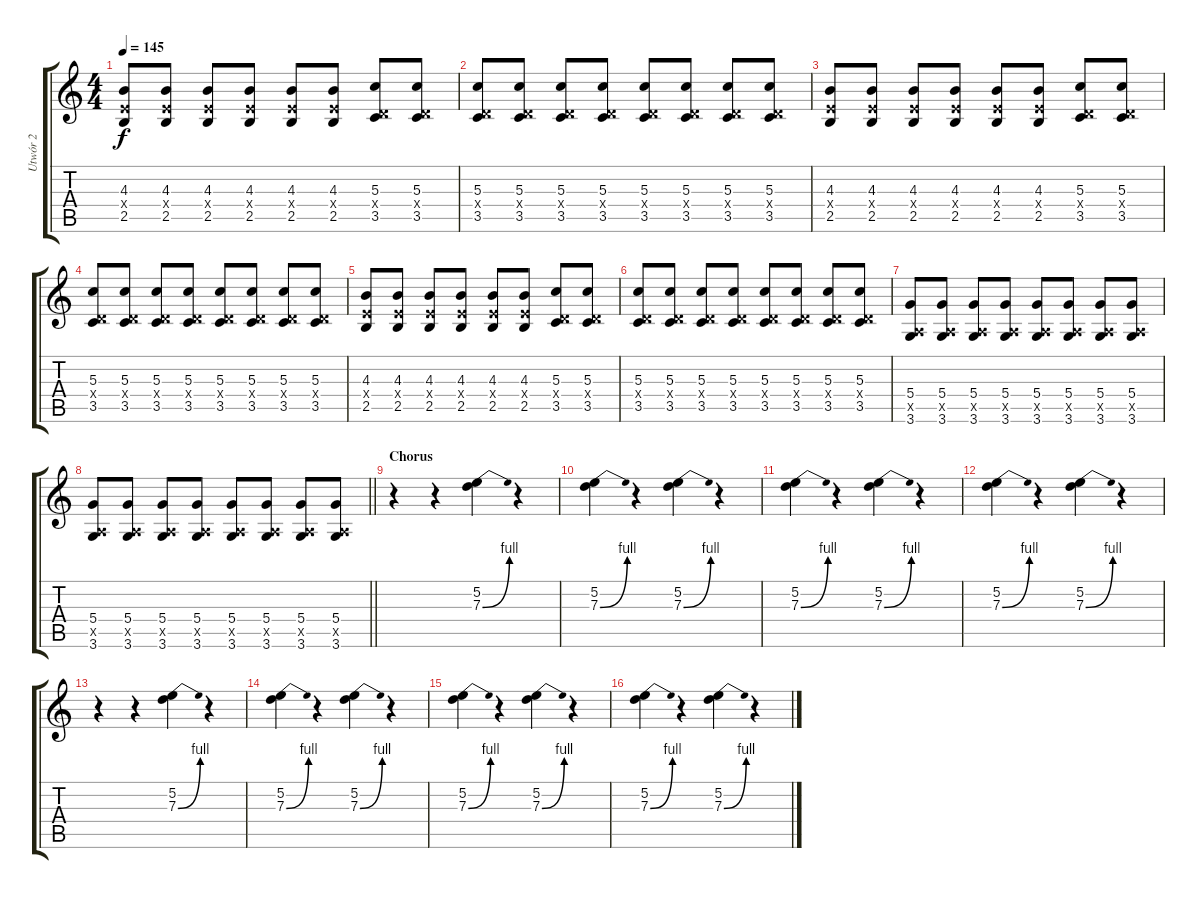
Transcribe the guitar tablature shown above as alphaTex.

\track ("Utwór 2" "Utwór 2") {instrument distortionguitar}
\staff {score tabs}
\tuning (E4 B3 G3 D3 A2 E2) {hide}
\ts (4 4)
\tempo 145
\clef g2
\ks c
(4.3 2.4{x} 2.5).8{dy f} (4.3 2.4{x} 2.5).8 (4.3 2.4{x} 2.5).8 (4.3 2.4{x} 2.5).8 (4.3 2.4{x} 2.5).8 (4.3 2.4{x} 2.5).8 (5.3 0.4{x} 3.5).8 (5.3 0.4{x} 3.5).8 |
(5.3 0.4{x} 3.5).8 (5.3 0.4{x} 3.5).8 (5.3 0.4{x} 3.5).8 (5.3 0.4{x} 3.5).8 (5.3 0.4{x} 3.5).8 (5.3 0.4{x} 3.5).8 (5.3 0.4{x} 3.5).8 (5.3 0.4{x} 3.5).8 |
(4.3 2.4{x} 2.5).8 (4.3 2.4{x} 2.5).8 (4.3 2.4{x} 2.5).8 (4.3 2.4{x} 2.5).8 (4.3 2.4{x} 2.5).8 (4.3 2.4{x} 2.5).8 (5.3 0.4{x} 3.5).8 (5.3 0.4{x} 3.5).8 |
(5.3 0.4{x} 3.5).8 (5.3 0.4{x} 3.5).8 (5.3 0.4{x} 3.5).8 (5.3 0.4{x} 3.5).8 (5.3 0.4{x} 3.5).8 (5.3 0.4{x} 3.5).8 (5.3 0.4{x} 3.5).8 (5.3 0.4{x} 3.5).8 |
(4.3 2.4{x} 2.5).8 (4.3 2.4{x} 2.5).8 (4.3 2.4{x} 2.5).8 (4.3 2.4{x} 2.5).8 (4.3 2.4{x} 2.5).8 (4.3 2.4{x} 2.5).8 (5.3 0.4{x} 3.5).8 (5.3 0.4{x} 3.5).8 |
(5.3 0.4{x} 3.5).8 (5.3 0.4{x} 3.5).8 (5.3 0.4{x} 3.5).8 (5.3 0.4{x} 3.5).8 (5.3 0.4{x} 3.5).8 (5.3 0.4{x} 3.5).8 (5.3 0.4{x} 3.5).8 (5.3 0.4{x} 3.5).8 |
(5.4 0.5{x} 3.6).8 (5.4 0.5{x} 3.6).8 (5.4 0.5{x} 3.6).8 (5.4 0.5{x} 3.6).8 (5.4 0.5{x} 3.6).8 (5.4 0.5{x} 3.6).8 (5.4 0.5{x} 3.6).8 (5.4 0.5{x} 3.6).8 |
\barLineRight lightlight
(5.4 0.5{x} 3.6).8 (5.4 0.5{x} 3.6).8 (5.4 0.5{x} 3.6).8 (5.4 0.5{x} 3.6).8 (5.4 0.5{x} 3.6).8 (5.4 0.5{x} 3.6).8 (5.4 0.5{x} 3.6).8 (5.4 0.5{x} 3.6).8 |
\section ("" "Chorus")
r.4 r.4 (5.2 7.3{be (bend 0 0 60 4)}).4 r.4 |
(5.2 7.3{be (bend 0 0 60 4)}).4 r.4 (5.2 7.3{be (bend 0 0 60 4)}).4 r.4 |
(5.2 7.3{be (bend 0 0 60 4)}).4 r.4 (5.2 7.3{be (bend 0 0 60 4)}).4 r.4 |
(5.2 7.3{be (bend 0 0 60 4)}).4 r.4 (5.2 7.3{be (bend 0 0 60 4)}).4 r.4 |
r.4 r.4 (5.2 7.3{be (bend 0 0 60 4)}).4 r.4 |
(5.2 7.3{be (bend 0 0 60 4)}).4 r.4 (5.2 7.3{be (bend 0 0 60 4)}).4 r.4 |
(5.2 7.3{be (bend 0 0 60 4)}).4 r.4 (5.2 7.3{be (bend 0 0 60 4)}).4 r.4 |
(5.2 7.3{be (bend 0 0 60 4)}).4 r.4 (5.2 7.3{be (bend 0 0 60 4)}).4 r.4
